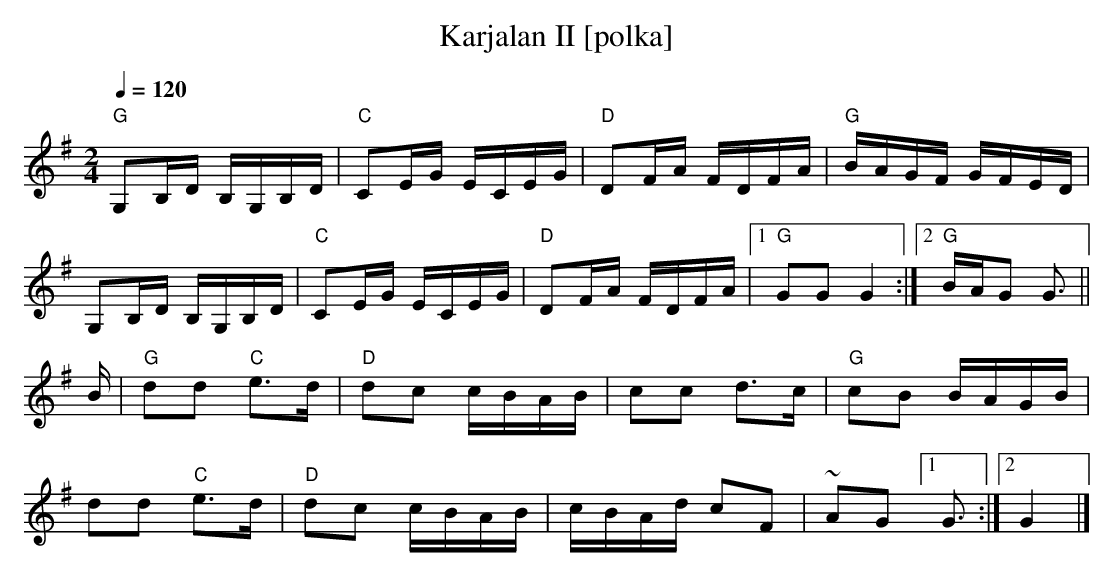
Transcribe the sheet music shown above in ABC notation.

X:1
T:Karjalan II [polka]
M:2/4
L:1/16
Q:1/4=120
K:G
"G"G,2B,D    B,G,B,D|"C"C2EG ECEG|"D"D2FA FDFA|   "G"BAGF    GFED|
   G,2B,D    B,G,B,D|"C"C2EG ECEG|"D"D2FA FDFA|[1 "G"G2G2    G4 :|\
                                               [2 "G"BAG2    G3 ||
B|"G"d2d2 "C"e3d    |"D"d2c2 cBAB|   c2c2 d3c |   "G"c2B2    BAGB|
     d2d2 "C"e3d    |"D"d2c2 cBAB|   cBAd c2F2|     ~A2G2 [1 G3 :|\
                                                          [2 G4 |]
